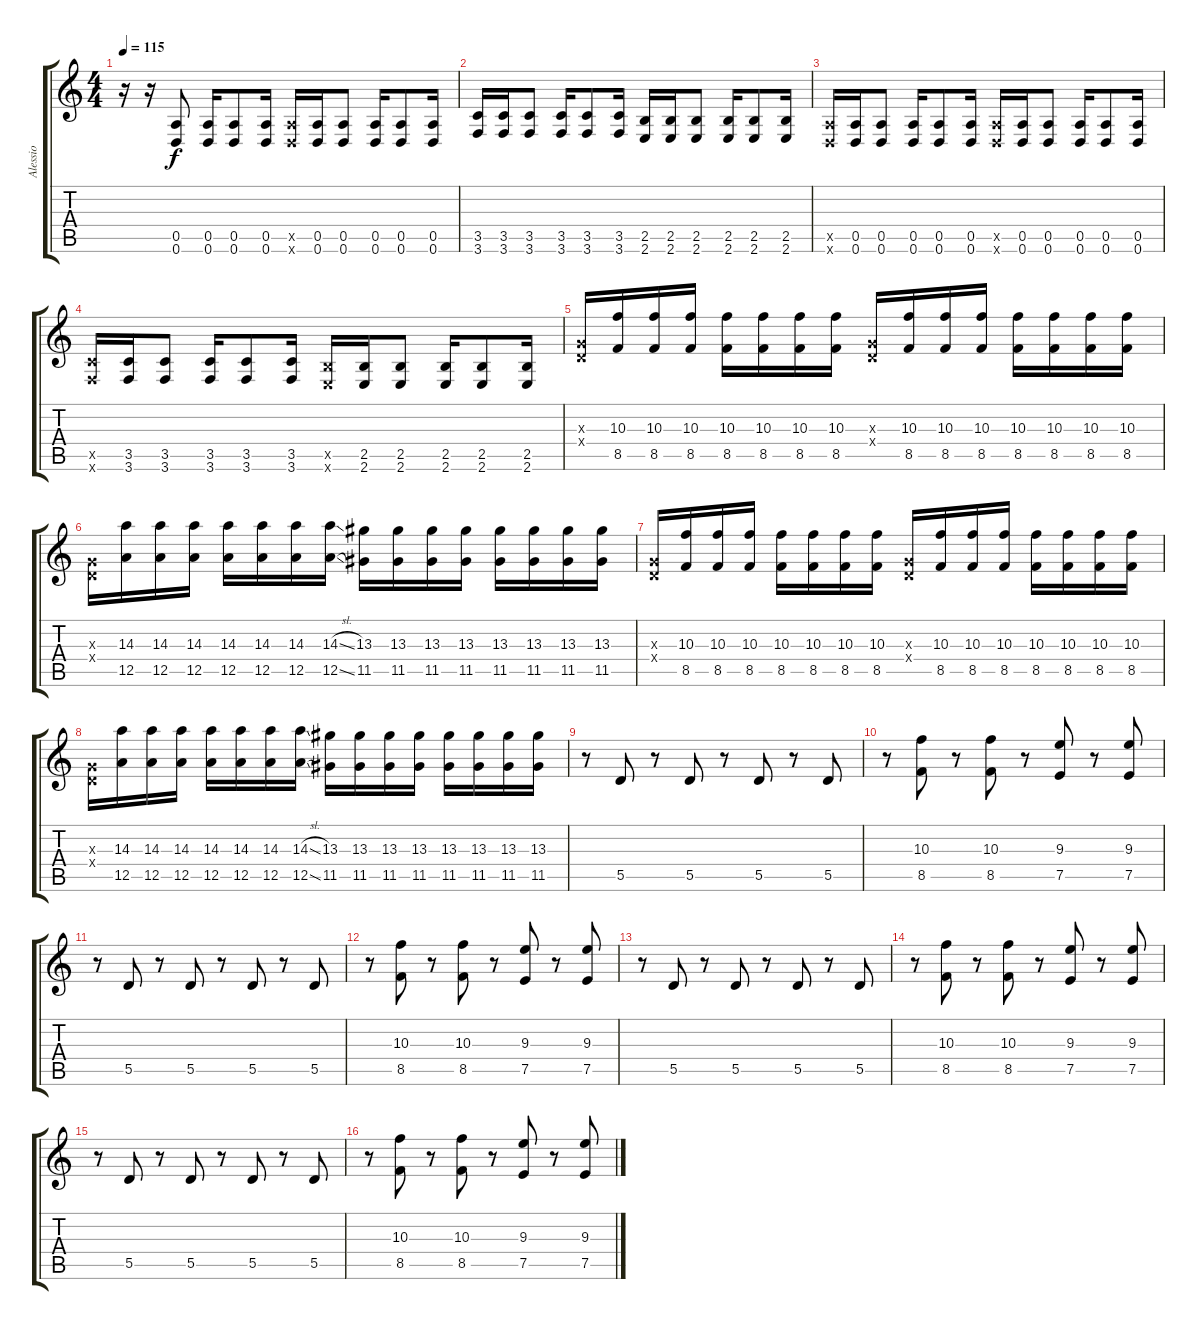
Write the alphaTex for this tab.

\track ("Alessio" "Alessio") {instrument distortionguitar}
\staff {score tabs}
\tuning (E4 B3 G3 D3 A2 D2) {hide}
\ts (4 4)
\tempo 115
\clef g2
\ks c
r.16{dy f} r.16 (0.5 0.6).8 (0.5 0.6).16 (0.5 0.6).8 (0.5 0.6).16 (0.5{x} 0.6{x}).16 (0.5 0.6).16 (0.5 0.6).8 (0.5 0.6).16 (0.5 0.6).8 (0.5 0.6).16 |
(3.5 3.6).16 (3.5 3.6).16 (3.5 3.6).8 (3.5 3.6).16 (3.5 3.6).8 (3.5 3.6).16 (2.5 2.6).16 (2.5 2.6).16 (2.5 2.6).8 (2.5 2.6).16 (2.5 2.6).8 (2.5 2.6).16 |
(0.5{x} 0.6{x}).16 (0.5 0.6).16 (0.5 0.6).8 (0.5 0.6).16 (0.5 0.6).8 (0.5 0.6).16 (0.5{x} 0.6{x}).16 (0.5 0.6).16 (0.5 0.6).8 (0.5 0.6).16 (0.5 0.6).8 (0.5 0.6).16 |
(3.5{x} 3.6{x}).16 (3.5 3.6).16 (3.5 3.6).8 (3.5 3.6).16 (3.5 3.6).8 (3.5 3.6).16 (2.5{x} 2.6{x}).16 (2.5 2.6).16 (2.5 2.6).8 (2.5 2.6).16 (2.5 2.6).8 (2.5 2.6).16 |
(0.3{x} 0.4{x}).16 (10.3 8.5).16 (10.3 8.5).16 (10.3 8.5).16 (10.3 8.5).16 (10.3 8.5).16 (10.3 8.5).16 (10.3 8.5).16 (0.3{x} 0.4{x}).16 (10.3 8.5).16 (10.3 8.5).16 (10.3 8.5).16 (10.3 8.5).16 (10.3 8.5).16 (10.3 8.5).16 (10.3 8.5).16 |
(0.3{x} 0.4{x}).16 (14.3 12.5).16 (14.3 12.5).16 (14.3 12.5).16 (14.3 12.5).16 (14.3 12.5).16 (14.3 12.5).16 (14.3{sl} 12.5{sl}).16 (13.3 11.5).16 (13.3 11.5).16 (13.3 11.5).16 (13.3 11.5).16 (13.3 11.5).16 (13.3 11.5).16 (13.3 11.5).16 (13.3 11.5).16 |
(0.3{x} 0.4{x}).16 (10.3 8.5).16 (10.3 8.5).16 (10.3 8.5).16 (10.3 8.5).16 (10.3 8.5).16 (10.3 8.5).16 (10.3 8.5).16 (0.3{x} 0.4{x}).16 (10.3 8.5).16 (10.3 8.5).16 (10.3 8.5).16 (10.3 8.5).16 (10.3 8.5).16 (10.3 8.5).16 (10.3 8.5).16 |
(0.3{x} 0.4{x}).16 (14.3 12.5).16 (14.3 12.5).16 (14.3 12.5).16 (14.3 12.5).16 (14.3 12.5).16 (14.3 12.5).16 (14.3{sl} 12.5{sl}).16 (13.3 11.5).16 (13.3 11.5).16 (13.3 11.5).16 (13.3 11.5).16 (13.3 11.5).16 (13.3 11.5).16 (13.3 11.5).16 (13.3 11.5).16 |
r.8 5.5.8 r.8 5.5.8 r.8 5.5.8 r.8 5.5.8 |
r.8 (10.3 8.5).8 r.8 (10.3 8.5).8 r.8 (9.3 7.5).8 r.8 (9.3 7.5).8 |
r.8 5.5.8 r.8 5.5.8 r.8 5.5.8 r.8 5.5.8 |
r.8 (10.3 8.5).8 r.8 (10.3 8.5).8 r.8 (9.3 7.5).8 r.8 (9.3 7.5).8 |
r.8 5.5.8 r.8 5.5.8 r.8 5.5.8 r.8 5.5.8 |
r.8 (10.3 8.5).8 r.8 (10.3 8.5).8 r.8 (9.3 7.5).8 r.8 (9.3 7.5).8 |
r.8 5.5.8 r.8 5.5.8 r.8 5.5.8 r.8 5.5.8 |
r.8 (10.3 8.5).8 r.8 (10.3 8.5).8 r.8 (9.3 7.5).8 r.8 (9.3 7.5).8
